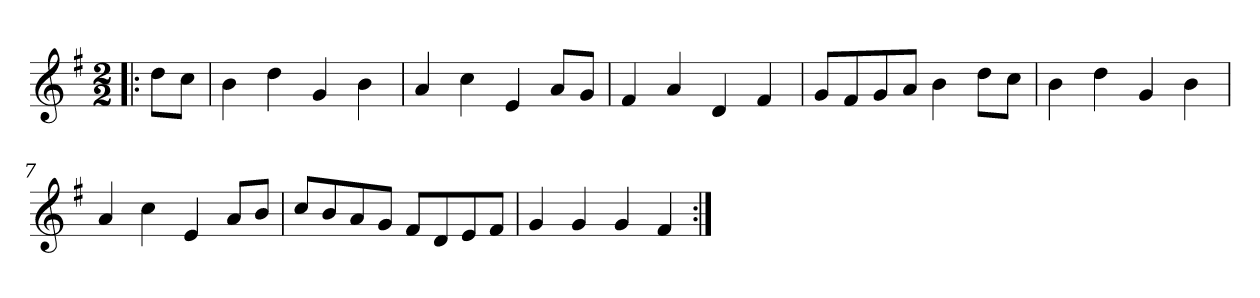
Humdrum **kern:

**kern
*part1
*staff1
*clefG2
*k[f#]
*G:
*M2/2
*MM115
=1!|:
8dd\L
8cc\J
=2
4b\
4dd\
4g/
4b\
=3
4a/
4cc\
4e/
8a/L
8g/J
=4
4f#/
4a/
4d/
4f#/
=5
8g/L
8f#/
8g/
8a/J
4b\
8dd\L
8cc\J
=6
4b\
4dd\
4g/
4b\
=7
4a/
4cc\
4e/
8a/L
8b/J
=8
8cc/L
8b/
8a/
8g/J
8f#/L
8d/
8e/
8f#/J
!!LO:LB:g=z
=9
4g/
4g/
4g/
4f#/
=:|!
*-
